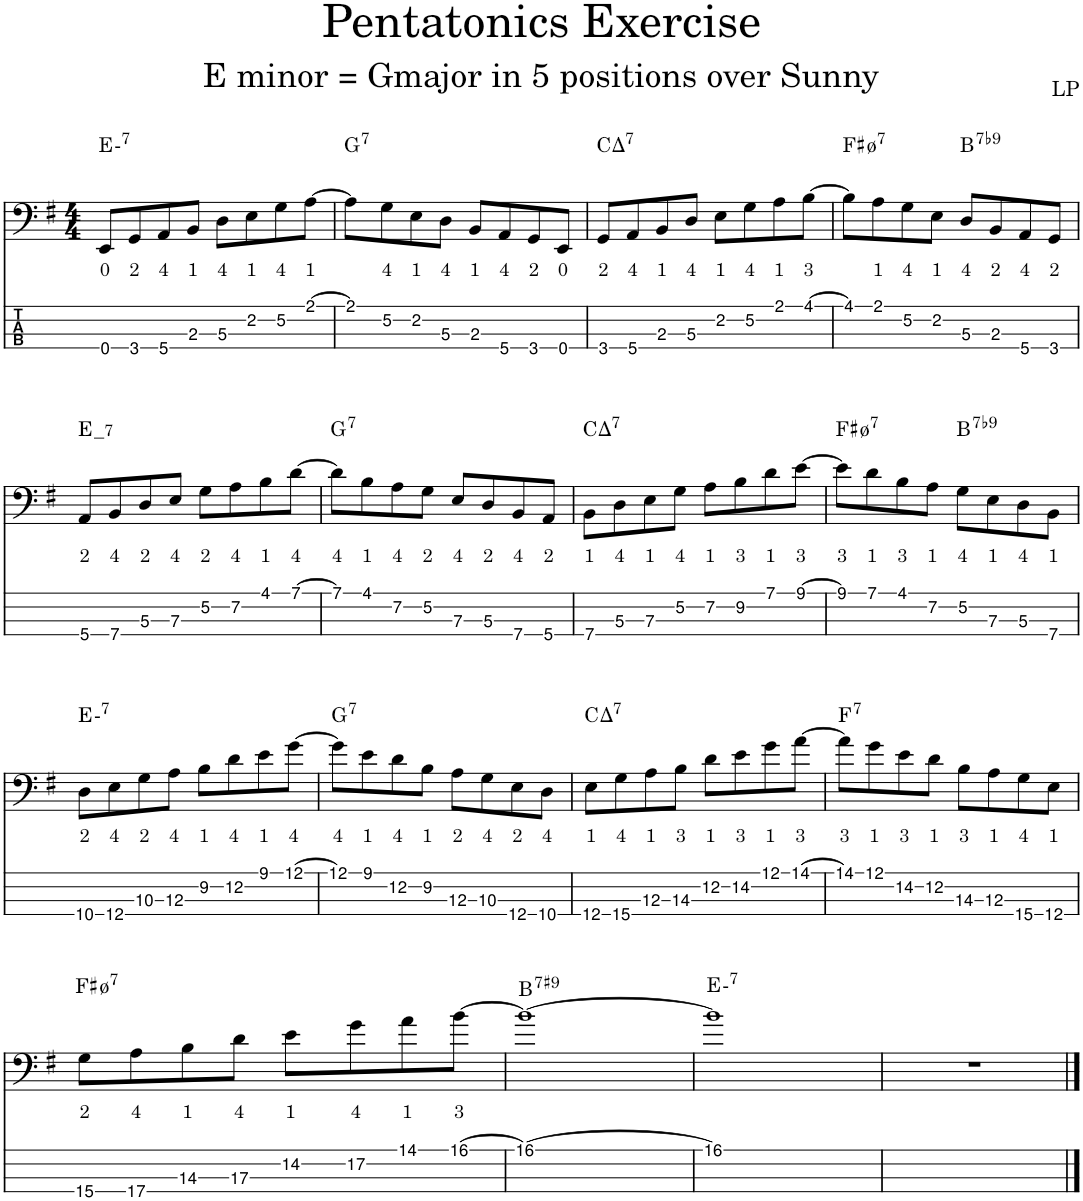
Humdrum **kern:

**kern	**kern	**text	**harte
*part1	*part1	*part1	*part1
*staff2	*staff1	*staff1	*
*I"Electric Bass	*	*	*
*I'El. B.	*	*	*
*stria4	*	*	*
*	*clefF4	*	*
*Trd7c12	*Trd7c12	*	*
*k[f#]	*k[f#]	*	*
*M4/4	*M4/4	*	*
=1	=1	=1	=1
!	!	!LO:LY:b	!LO:H:kt=7
8EEL	8EE/L	0	E:min7
!	!	!LO:LY:b	!
8GGJ	8GG/	2	.
!	!	!LO:LY:b	!
8AAL	8AA/	4	.
!	!	!LO:LY:b	!
8BBJ	8BB/J	1	.
!	!	!LO:LY:b	!
8DL	8D\L	4	.
!	!	!LO:LY:b	!
8EJ	8E\	1	.
!	!	!LO:LY:b	!
8GL	8G\	4	.
!	!	!LO:LY:b	!
[8AJ	[8A\J	1	.
=2	=2	=2	=2
!	!	!	!LO:H:kt=7
8AL]	8A\L]	.	G:7
!	!	!LO:LY:b	!
8GJ	8G\	4	.
!	!	!LO:LY:b	!
8EL	8E\	1	.
!	!	!LO:LY:b	!
8DJ	8D\J	4	.
!	!	!LO:LY:b	!
8BBL	8BB/L	1	.
!	!	!LO:LY:b	!
8AAJ	8AA/	4	.
!	!	!LO:LY:b	!
8GGL	8GG/	2	.
!	!	!LO:LY:b	!
8EEJ	8EE/J	0	.
=3	=3	=3	=3
!	!	!LO:LY:b	!LO:H:kt=7
8GGL	8GG/L	2	C:maj7
!	!	!LO:LY:b	!
8AAJ	8AA/	4	.
!	!	!LO:LY:b	!
8BBL	8BB/	1	.
!	!	!LO:LY:b	!
8DJ	8D/J	4	.
!	!	!LO:LY:b	!
8EL	8E\L	1	.
!	!	!LO:LY:b	!
8GJ	8G\	4	.
!	!	!LO:LY:b	!
8AL	8A\	1	.
!	!	!LO:LY:b	!
[8BJ	[8B\J	3	.
=4	=4	=4	=4
!	!	!	!LO:H:kt=7
8BL]	8B\L]	.	F#:hdim7
!	!	!LO:LY:b	!
8AJ	8A\	1	.
!	!	!LO:LY:b	!
8GL	8G\	4	.
!	!	!LO:LY:b	!
8EJ	8E\J	1	.
!	!	!LO:LY:b	!LO:H:kt=7
8DL	8Dn/L	4	B:7(b9)
!	!	!LO:LY:b	!
8BBJ	8BB/	2	.
!	!	!LO:LY:b	!
8AAL	8AA/	4	.
!	!	!LO:LY:b	!
8GGJ	8GG/J	2	.
!!LO:LB:g=z
=5	=5	=5	=5
!	!	!LO:LY:b	!LO:H:kt=_
8AAL	8AA/L	2	.
!	!	!LO:LY:b	!
8BBJ	8BB/	4	.
!	!	!LO:LY:b	!
8DL	8D/	2	.
!	!	!LO:LY:b	!
8EJ	8E/J	4	.
!	!	!LO:LY:b	!
8GL	8G\L	2	.
!	!	!LO:LY:b	!
8AJ	8A\	4	.
!	!	!LO:LY:b	!
8BL	8B\	1	.
!	!	!LO:LY:b	!
[8dJ	[8d\J	4	.
=6	=6	=6	=6
!	!	!LO:LY:b	!LO:H:kt=7
8dL]	8d\L]	4	G:7
!	!	!LO:LY:b	!
8BJ	8B\	1	.
!	!	!LO:LY:b	!
8AL	8A\	4	.
!	!	!LO:LY:b	!
8GJ	8G\J	2	.
!	!	!LO:LY:b	!
8EL	8E/L	4	.
!	!	!LO:LY:b	!
8DJ	8D/	2	.
!	!	!LO:LY:b	!
8BBL	8BB/	4	.
!	!	!LO:LY:b	!
8AAJ	8AA/J	2	.
=7	=7	=7	=7
!	!	!LO:LY:b	!LO:H:kt=7
8BBL	8BB\L	1	C:maj7
!	!	!LO:LY:b	!
8DJ	8D\	4	.
!	!	!LO:LY:b	!
8EL	8E\	1	.
!	!	!LO:LY:b	!
8GJ	8G\J	4	.
!	!	!LO:LY:b	!
8AL	8A\L	1	.
!	!	!LO:LY:b	!
8BJ	8B\	3	.
!	!	!LO:LY:b	!
8dL	8d\	1	.
!	!	!LO:LY:b	!
[8eJ	[8e\J	3	.
=8	=8	=8	=8
!	!	!LO:LY:b	!LO:H:kt=7
8eL]	8e\L]	3	F#:hdim7
!	!	!LO:LY:b	!
8dJ	8d\	1	.
!	!	!LO:LY:b	!
8BL	8B\	3	.
!	!	!LO:LY:b	!
8AJ	8A\J	1	.
!	!	!LO:LY:b	!LO:H:kt=7
8GL	8G\L	4	B:7(b9)
!	!	!LO:LY:b	!
8EJ	8E\	1	.
!	!	!LO:LY:b	!
8DL	8Dn\	4	.
!	!	!LO:LY:b	!
8BBJ	8BB\J	1	.
!!LO:LB:g=z
=9	=9	=9	=9
!	!	!LO:LY:b	!LO:H:kt=7
8DL	8D\L	2	E:min7
!	!	!LO:LY:b	!
8EJ	8E\	4	.
!	!	!LO:LY:b	!
8GL	8G\	2	.
!	!	!LO:LY:b	!
8AJ	8A\J	4	.
!	!	!LO:LY:b	!
8BL	8B\L	1	.
!	!	!LO:LY:b	!
8dJ	8d\	4	.
!	!	!LO:LY:b	!
8eL	8e\	1	.
!	!	!LO:LY:b	!
[8gJ	[8g\J	4	.
=10	=10	=10	=10
!	!	!LO:LY:b	!LO:H:kt=7
8gL]	8g\L]	4	G:7
!	!	!LO:LY:b	!
8eJ	8e\	1	.
!	!	!LO:LY:b	!
8dL	8d\	4	.
!	!	!LO:LY:b	!
8BJ	8B\J	1	.
!	!	!LO:LY:b	!
8AL	8A\L	2	.
!	!	!LO:LY:b	!
8GJ	8G\	4	.
!	!	!LO:LY:b	!
8EL	8E\	2	.
!	!	!LO:LY:b	!
8DJ	8D\J	4	.
=11	=11	=11	=11
!	!	!LO:LY:b	!LO:H:kt=7
8EL	8E\L	1	C:maj7
!	!	!LO:LY:b	!
8GJ	8G\	4	.
!	!	!LO:LY:b	!
8AL	8A\	1	.
!	!	!LO:LY:b	!
8BJ	8B\J	3	.
!	!	!LO:LY:b	!
8dL	8d\L	1	.
!	!	!LO:LY:b	!
8eJ	8e\	3	.
!	!	!LO:LY:b	!
8gL	8g\	1	.
!	!	!LO:LY:b	!
[8aJ	[8a\J	3	.
=12	=12	=12	=12
!	!	!LO:LY:b	!LO:H:kt=7
8aL]	8a\L]	3	F:7
!	!	!LO:LY:b	!
8gJ	8g\	1	.
!	!	!LO:LY:b	!
8eL	8en\	3	.
!	!	!LO:LY:b	!
8dJ	8d\J	1	.
!	!	!LO:LY:b	!
8BL	8B\L	3	.
!	!	!LO:LY:b	!
8AJ	8A\	1	.
!	!	!LO:LY:b	!
8GL	8G\	4	.
!	!	!LO:LY:b	!
8EJ	8En\J	1	.
!!LO:LB:g=z
=13	=13	=13	=13
!	!	!LO:LY:b	!LO:H:kt=7
8GL	8G\L	2	F#:hdim7
!	!	!LO:LY:b	!
8AJ	8A\	4	.
!	!	!LO:LY:b	!
8BL	8B\	1	.
!	!	!LO:LY:b	!
8dJ	8d\J	4	.
!	!	!LO:LY:b	!
8eL	8e\L	1	.
!	!	!LO:LY:b	!
8gJ	8g\	4	.
!	!	!LO:LY:b	!
8aL	8a\	1	.
!	!	!LO:LY:b	!
[8bJ	[8b\J	3	.
=14	=14	=14	=14
!	!	!	!LO:H:kt=7
1b_	1b_	.	B:7(#9)
=15	=15	=15	=15
!	!	!	!LO:H:kt=7
1b]	1b]	.	E:min7
=16	=16	=16	=16
1r	1r	.	.
==	==	==	==
*-	*-	*-	*-
